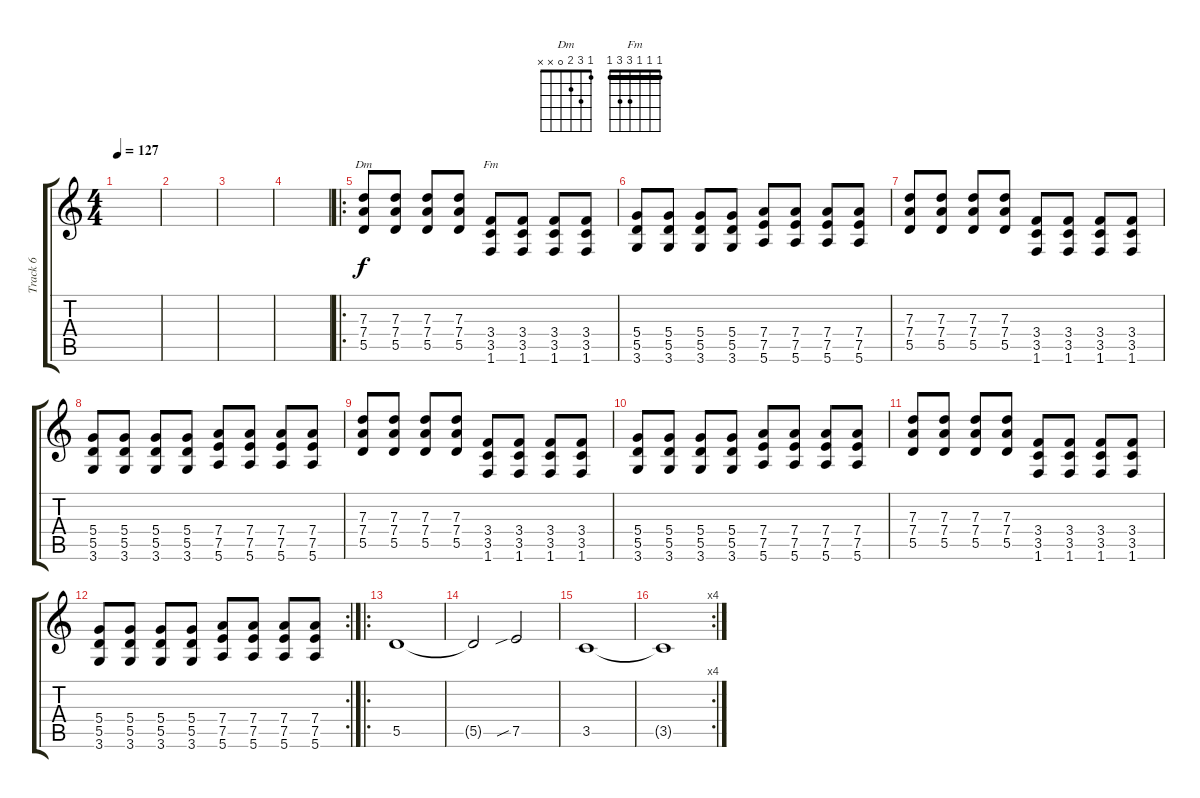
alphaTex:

\track ("Track 6" "Track 6") {instrument overdrivenguitar}
\staff {score tabs}
\tuning (E4 B3 G3 D3 A2 E2) {hide}
\chord ("Dm" 1 3 2 0 x x)
\chord ("Fm" 1 1 1 3 3 1) {barre 1}
\ts (4 4)
\tempo 127
\clef g2
\ks c
|
|
|
|
\ro
(7.3 7.4 5.5).8{ch "Dm"} (7.3 7.4 5.5).8 (7.3 7.4 5.5).8 (7.3 7.4 5.5).8 (3.4 3.5 1.6).8{ch "Fm"} (3.4 3.5 1.6).8 (3.4 3.5 1.6).8 (3.4 3.5 1.6).8 |
(5.4 5.5 3.6).8 (5.4 5.5 3.6).8 (5.4 5.5 3.6).8 (5.4 5.5 3.6).8 (7.4 7.5 5.6).8 (7.4 7.5 5.6).8 (7.4 7.5 5.6).8 (7.4 7.5 5.6).8 |
(7.3 7.4 5.5).8 (7.3 7.4 5.5).8 (7.3 7.4 5.5).8 (7.3 7.4 5.5).8 (3.4 3.5 1.6).8 (3.4 3.5 1.6).8 (3.4 3.5 1.6).8 (3.4 3.5 1.6).8 |
(5.4 5.5 3.6).8 (5.4 5.5 3.6).8 (5.4 5.5 3.6).8 (5.4 5.5 3.6).8 (7.4 7.5 5.6).8 (7.4 7.5 5.6).8 (7.4 7.5 5.6).8 (7.4 7.5 5.6).8 |
(7.3 7.4 5.5).8 (7.3 7.4 5.5).8 (7.3 7.4 5.5).8 (7.3 7.4 5.5).8 (3.4 3.5 1.6).8 (3.4 3.5 1.6).8 (3.4 3.5 1.6).8 (3.4 3.5 1.6).8 |
(5.4 5.5 3.6).8 (5.4 5.5 3.6).8 (5.4 5.5 3.6).8 (5.4 5.5 3.6).8 (7.4 7.5 5.6).8 (7.4 7.5 5.6).8 (7.4 7.5 5.6).8 (7.4 7.5 5.6).8 |
(7.3 7.4 5.5).8 (7.3 7.4 5.5).8 (7.3 7.4 5.5).8 (7.3 7.4 5.5).8 (3.4 3.5 1.6).8 (3.4 3.5 1.6).8 (3.4 3.5 1.6).8 (3.4 3.5 1.6).8 |
\rc 2
(5.4 5.5 3.6).8 (5.4 5.5 3.6).8 (5.4 5.5 3.6).8 (5.4 5.5 3.6).8 (7.4 7.5 5.6).8 (7.4 7.5 5.6).8 (7.4 7.5 5.6).8 (7.4 7.5 5.6).8 |
\ro
5.5.1 |
5.5{t}.2 7.5{sib}.2 |
3.5.1 |
\rc 4
3.5{t}.1
